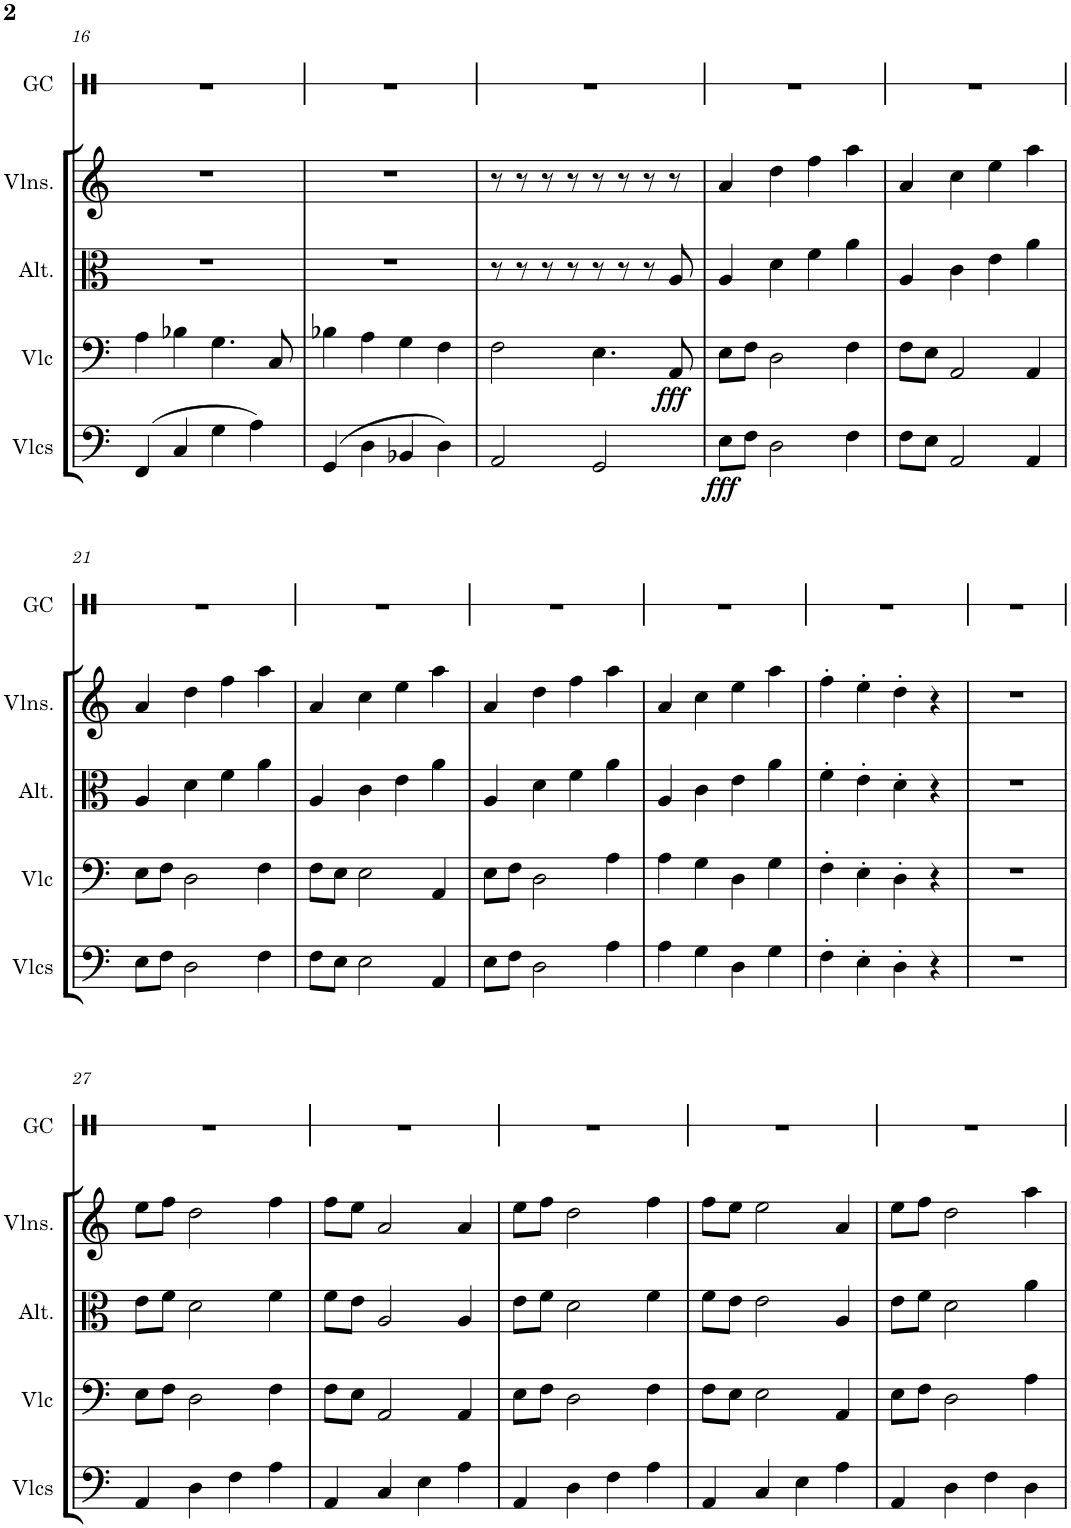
**kern	**dynam	**kern	**dynam	**kern	**kern	**kern
*part5	*part5	*part4	*part4	*part3	*part2	*part1
*staff5	*staff5	*staff4	*staff4	*staff3	*staff2	*staff1
*I"Violoncelles	*	*I"Violoncelle	*	*I"Alto	*I"Violons	*I"Grosse caisse
*I'Vlcs	*	*I'Vlc	*	*I'Alt.	*I'Vlns.	*I'GC
!!LO:PB:g=z
*clefF4	*	*clefF4	*	*clefC3	*clefG2	*clefX
*k[]	*	*k[]	*	*k[]	*k[]	*k[]
*M4/4	*	*M4/4	*	*M4/4	*M4/4	*M4/4
=16	=16	=16	=16	=16	=16	=16
(4FF/	.	4A\	.	1r	1r	1r
4C/	.	4B-X\	.	.	.	.
4G\	.	4.G\	.	.	.	.
4A\)	.	.	.	.	.	.
.	.	8C/	.	.	.	.
=17	=17	=17	=17	=17	=17	=17
(4GG/	.	4B-X\	.	1r	1r	1r
4D\	.	4A\	.	.	.	.
4BB-X/	.	4G\	.	.	.	.
4D\)	.	4F\	.	.	.	.
=18	=18	=18	=18	=18	=18	=18
2AA/	.	2F\	.	8r	8r	1r
.	.	.	.	8r	8r	.
.	.	.	.	8r	8r	.
.	.	.	.	8r	8r	.
2GG/	.	4.E\	.	8r	8r	.
.	.	.	.	8r	8r	.
.	.	.	.	8r	8r	.
!	!	!	!LO:DY:b	!	!	!
.	.	8AA/	fff	8A/	8r	.
=19	=19	=19	=19	=19	=19	=19
!	!LO:DY:b	!	!	!	!	!
8E\L	fff	8E\L	.	4A/	4a/	1r
8F\J	.	8F\J	.	.	.	.
2D\	.	2D\	.	4d\	4dd\	.
.	.	.	.	4f\	4ff\	.
4F\	.	4F\	.	4a\	4aa\	.
=20	=20	=20	=20	=20	=20	=20
8F\L	.	8F\L	.	4A/	4a/	1r
8E\J	.	8E\J	.	.	.	.
2AA/	.	2AA/	.	4c\	4cc\	.
.	.	.	.	4e\	4ee\	.
4AA/	.	4AA/	.	4a\	4aa\	.
!!LO:LB:g=z
=21	=21	=21	=21	=21	=21	=21
8E\L	.	8E\L	.	4A/	4a/	1r
8F\J	.	8F\J	.	.	.	.
2D\	.	2D\	.	4d\	4dd\	.
.	.	.	.	4f\	4ff\	.
4F\	.	4F\	.	4a\	4aa\	.
=22	=22	=22	=22	=22	=22	=22
8F\L	.	8F\L	.	4A/	4a/	1r
8E\J	.	8E\J	.	.	.	.
2E\	.	2E\	.	4c\	4cc\	.
.	.	.	.	4e\	4ee\	.
4AA/	.	4AA/	.	4a\	4aa\	.
=23	=23	=23	=23	=23	=23	=23
8E\L	.	8E\L	.	4A/	4a/	1r
8F\J	.	8F\J	.	.	.	.
2D\	.	2D\	.	4d\	4dd\	.
.	.	.	.	4f\	4ff\	.
4A\	.	4A\	.	4a\	4aa\	.
=24	=24	=24	=24	=24	=24	=24
4A\	.	4A\	.	4A/	4a/	1r
4G\	.	4G\	.	4c\	4cc\	.
4D\	.	4D\	.	4e\	4ee\	.
4G\	.	4G\	.	4a\	4aa\	.
=25	=25	=25	=25	=25	=25	=25
4F'\	.	4F'\	.	4f'\	4ff'\	1r
4E'\	.	4E'\	.	4e'\	4ee'\	.
4D'\	.	4D'\	.	4d'\	4dd'\	.
4r	.	4r	.	4r	4r	.
=26	=26	=26	=26	=26	=26	=26
1r	.	1r	.	1r	1r	1r
!!LO:LB:g=z
=27	=27	=27	=27	=27	=27	=27
4AA/	.	8E\L	.	8e\L	8ee\L	1r
.	.	8F\J	.	8f\J	8ff\J	.
4D\	.	2D\	.	2d\	2dd\	.
4F\	.	.	.	.	.	.
4A\	.	4F\	.	4f\	4ff\	.
=28	=28	=28	=28	=28	=28	=28
4AA/	.	8F\L	.	8f\L	8ff\L	1r
.	.	8E\J	.	8e\J	8ee\J	.
4C/	.	2AA/	.	2A/	2a/	.
4E\	.	.	.	.	.	.
4A\	.	4AA/	.	4A/	4a/	.
=29	=29	=29	=29	=29	=29	=29
4AA/	.	8E\L	.	8e\L	8ee\L	1r
.	.	8F\J	.	8f\J	8ff\J	.
4D\	.	2D\	.	2d\	2dd\	.
4F\	.	.	.	.	.	.
4A\	.	4F\	.	4f\	4ff\	.
=30	=30	=30	=30	=30	=30	=30
4AA/	.	8F\L	.	8f\L	8ff\L	1r
.	.	8E\J	.	8e\J	8ee\J	.
4C/	.	2E\	.	2e\	2ee\	.
4E\	.	.	.	.	.	.
4A\	.	4AA/	.	4A/	4a/	.
=31	=31	=31	=31	=31	=31	=31
4AA/	.	8E\L	.	8e\L	8ee\L	1r
.	.	8F\J	.	8f\J	8ff\J	.
4D\	.	2D\	.	2d\	2dd\	.
4F\	.	.	.	.	.	.
4D\	.	4A\	.	4a\	4aa\	.
=	=	=	=	=	=	=
*-	*-	*-	*-	*-	*-	*-
